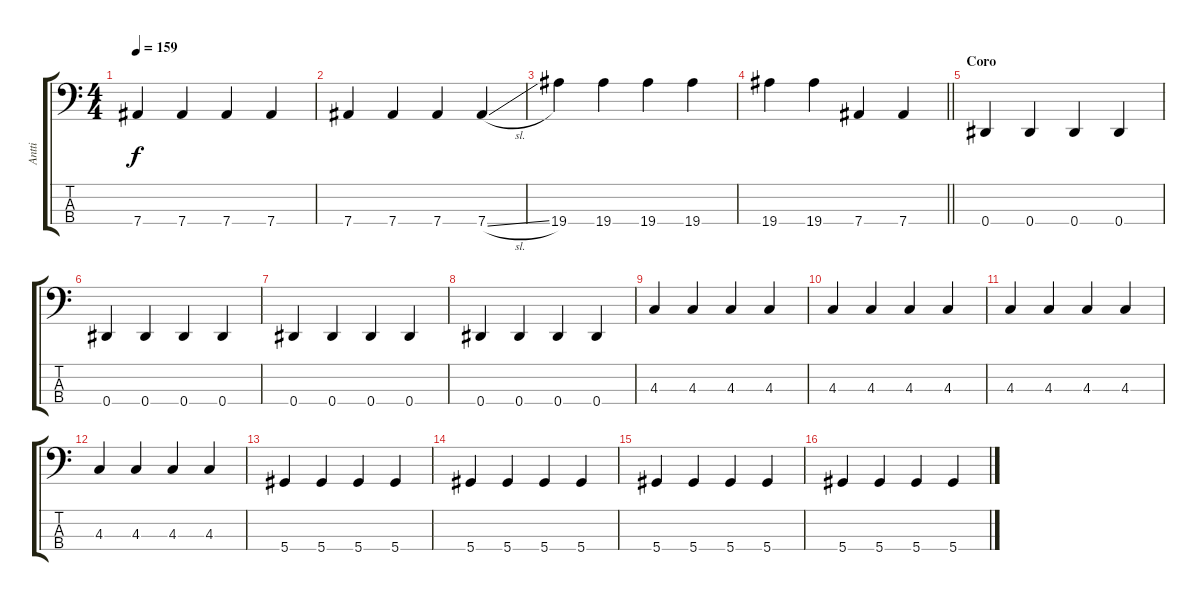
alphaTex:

\track ("Antti" "Antti") {instrument electricbassfinger}
\staff {score tabs}
\tuning (Gb2 Db2 Ab1 Eb1) {hide}
\ts (4 4)
\tempo 159
\clef f4
\ks c
7.4.4{dy f} 7.4.4 7.4.4 7.4.4 |
7.4.4 7.4.4 7.4.4 7.4{sl}.4 |
19.4.4 19.4.4 19.4.4 19.4.4 |
\barLineRight lightlight
19.4.4 19.4.4 7.4.4 7.4.4 |
\section ("" "Coro")
0.4.4 0.4.4 0.4.4 0.4.4 |
0.4.4 0.4.4 0.4.4 0.4.4 |
0.4.4 0.4.4 0.4.4 0.4.4 |
0.4.4 0.4.4 0.4.4 0.4.4 |
4.3.4 4.3.4 4.3.4 4.3.4 |
4.3.4 4.3.4 4.3.4 4.3.4 |
4.3.4 4.3.4 4.3.4 4.3.4 |
4.3.4 4.3.4 4.3.4 4.3.4 |
5.4.4 5.4.4 5.4.4 5.4.4 |
5.4.4 5.4.4 5.4.4 5.4.4 |
5.4.4 5.4.4 5.4.4 5.4.4 |
5.4.4 5.4.4 5.4.4 5.4.4
